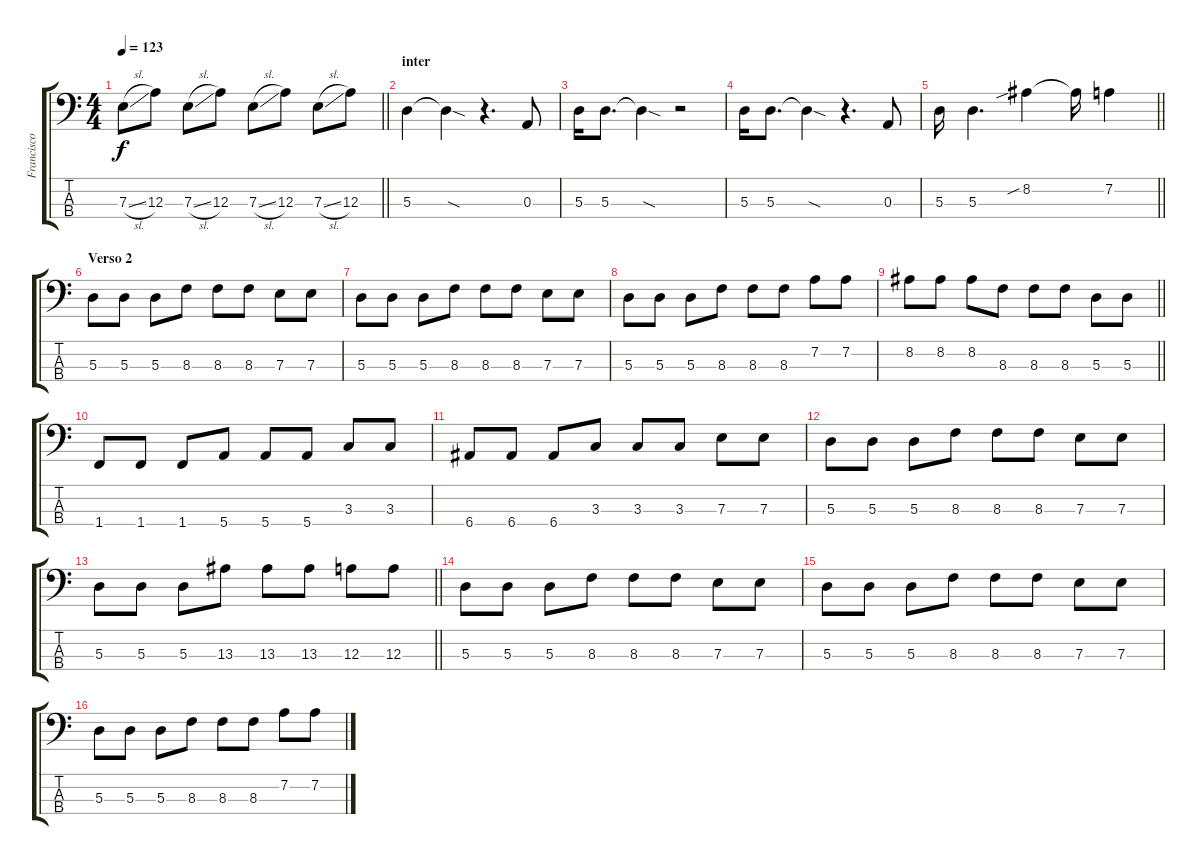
\track ("Francisco Durán" "Francisco ") {instrument electricbasspick}
\staff {score tabs}
\tuning (G2 D2 A1 E1) {hide}
\ts (4 4)
\tempo 123
\clef f4
\barLineRight lightlight
\ks c
7.3{sl}.8{dy f} 12.3.8 7.3{sl}.8 12.3.8 7.3{sl}.8 12.3.8 7.3{sl}.8 12.3.8 |
\section ("" "inter")
5.3.4 5.3{sod t}.4 r.4{d} 0.3.8 |
5.3.16 5.3.8{d} 5.3{sod t}.4 r.2 |
5.3.16 5.3.8{d} 5.3{sod t}.4 r.4{d} 0.3.8 |
\barLineRight lightlight
5.3.16 5.3.4{d} 8.2{sib}.4 8.2{t}.16 7.2.4 |
\section ("" "Verso 2")
5.3.8 5.3.8 5.3.8 8.3.8 8.3.8 8.3.8 7.3.8 7.3.8 |
5.3.8 5.3.8 5.3.8 8.3.8 8.3.8 8.3.8 7.3.8 7.3.8 |
5.3.8 5.3.8 5.3.8 8.3.8 8.3.8 8.3.8 7.2.8 7.2.8 |
\barLineRight lightlight
8.2.8 8.2.8 8.2.8 8.3.8 8.3.8 8.3.8 5.3.8 5.3.8 |
1.4.8 1.4.8 1.4.8 5.4.8 5.4.8 5.4.8 3.3.8 3.3.8 |
6.4.8 6.4.8 6.4.8 3.3.8 3.3.8 3.3.8 7.3.8 7.3.8 |
5.3.8 5.3.8 5.3.8 8.3.8 8.3.8 8.3.8 7.3.8 7.3.8 |
\barLineRight lightlight
5.3.8 5.3.8 5.3.8 13.3.8 13.3.8 13.3.8 12.3.8 12.3.8 |
5.3.8 5.3.8 5.3.8 8.3.8 8.3.8 8.3.8 7.3.8 7.3.8 |
5.3.8 5.3.8 5.3.8 8.3.8 8.3.8 8.3.8 7.3.8 7.3.8 |
5.3.8 5.3.8 5.3.8 8.3.8 8.3.8 8.3.8 7.2.8 7.2.8
